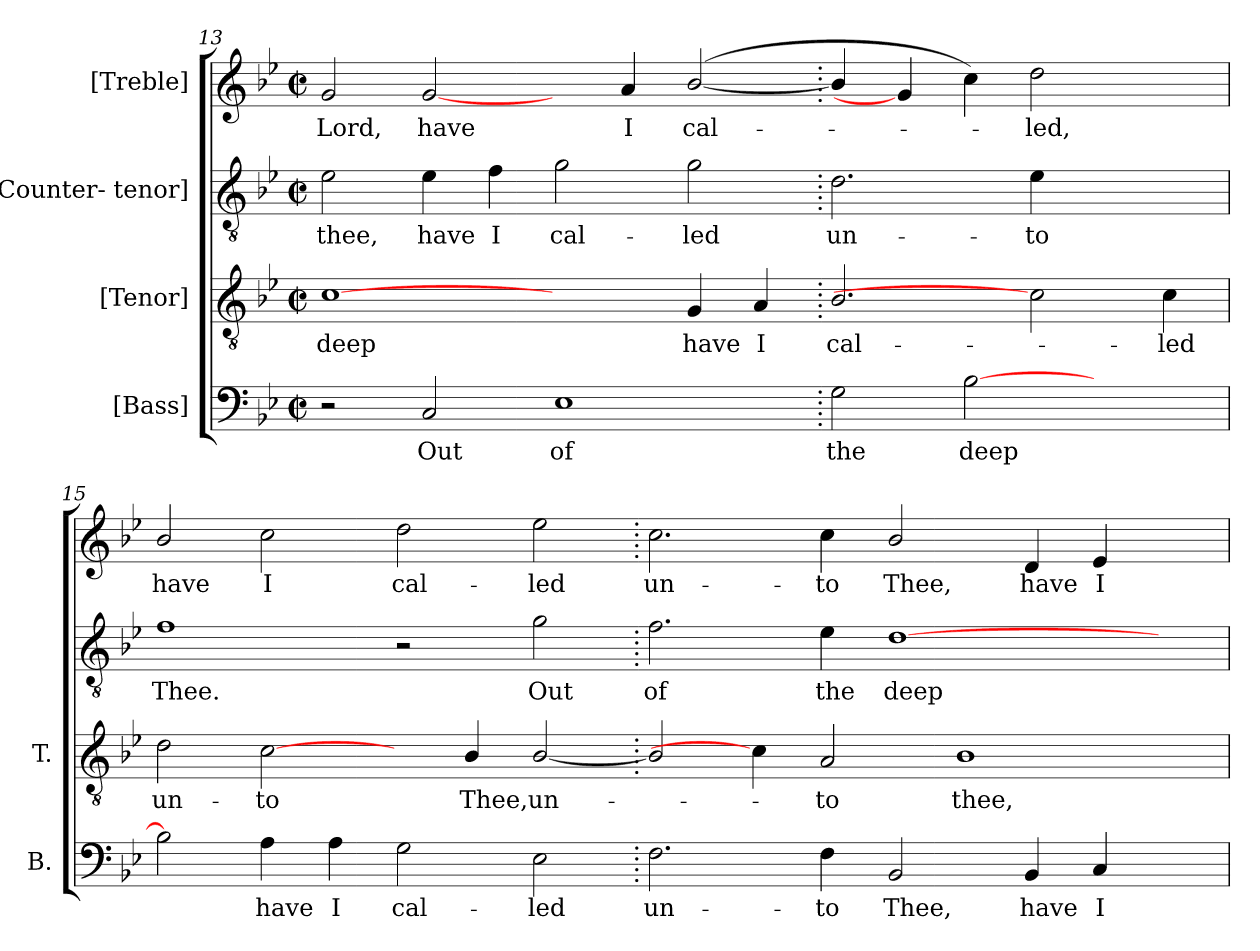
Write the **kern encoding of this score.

**kern	**text	**kern	**text	**kern	**text	**kern	**text
*part4	*part4	*part3	*part3	*part2	*part2	*part1	*part1
*staff4	*staff4	*staff3	*staff3	*staff2	*staff2	*staff1	*staff1
*I"[Bass]	*	*I"[Tenor]	*	*I"[Counter- tenor]	*	*I"[Treble]	*
*I'B.	*	*I'T.	*	*	*	*	*
*clefF4	*	*clefGv2	*	*clefGv2	*	*clefG2	*
*	*	*ITrd7c12	*	*ITrd7c12	*	*	*
*k[b-e-]	*	*k[b-e-]	*	*k[b-e-]	*	*k[b-e-]	*
*B-:	*	*B-:	*	*B-:	*	*B-:	*
*M2/2	*	*M2/2	*	*M2/2	*	*M2/2	*
*met(c|)	*	*met(c|)	*	*met(c|)	*	*met(c|)	*
=13	=13	=13	=13	=13	=13	=13	=13
!	!	!	!LO:LY:b:color=#000000	!	!	!	!
!	!	!	!	!	!LO:LY:b:color=#000000	!	!
!	!	!	!	!	!	!	!LO:LY:b:color=#000000
2r	.	[1Ci	deep	2E-i\	thee,	2gi/	Lord,
!	!LO:LY:b:color=#000000	!	!	!	!	!	!
!	!	!	!	!	!LO:LY:b:color=#000000	!	!
!	!	!	!	!	!	!	!LO:LY:b:color=#000000
2Ci/	Out	.	.	4E-i\	have	[2gi/	have
!	!	!	!	!	!LO:LY:b:color=#000000	!	!
.	.	.	.	4Fi\	I	.	.
!	!LO:LY:b:color=#000000	!	!	!	!	!	!
!	!	!	!	!	!LO:LY:b:color=#000000	!	!
1E-i	of	2ryy	.	2Gi\	cal-	4ryy	.
!	!	!	!	!	!	!	!LO:LY:b:color=#000000
.	.	.	.	.	.	4ai/	I
!	!	!	!LO:LY:b:color=#000000	!	!	!	!
!	!	!	!	!	!LO:LY:b:color=#000000	!	!
!	!	!	!	!	!	!	!LO:LY:b:color=#000000
.	.	4GGi/	have	2Gi\	-led	([2b-i/	cal-
!	!	!	!LO:LY:b:color=#000000	!	!	!	!
.	.	4AAi/	I	.	.	.	.
=14.	=14.	=14.	=14.	=14.	=14.	=14.	=14.
!	!LO:LY:b:color=#000000	!	!	!	!	!	!
!	!	!	!LO:LY:b:color=#000000	!	!	!	!
!	!	!	!	!	!LO:LY:b:color=#000000	!	!
2Gi\	the	2.BB-i/	cal-	2.Di\	un-	4b-i/]	.
.	.	.	.	.	.	4gi/]	.
!	!LO:LY:b:color=#000000	!	!	!	!	!	!
[2B-i\	deep	.	.	.	.	4cci\)	.
!	!	!	!	!	!LO:LY:b:color=#000000	!	!
!	!	!	!	!	!	!	!LO:LY:b:color=#000000
.	.	2Ci]	.	4E-i\	-to	2ddi\	-led,
2ryy	.	.	.	2ryy	.	.	.
!	!	!	!LO:LY:b:color=#000000	!	!	!	!
.	.	4Ci\	-led	.	.	4ryy	.
!!LO:LB:g=z
=15	=15	=15	=15	=15	=15	=15	=15
!	!	!	!LO:LY:b:color=#000000	!	!	!	!
!	!	!	!	!	!LO:LY:b:color=#000000	!	!
!	!	!	!	!	!	!	!LO:LY:b:color=#000000
2B-i\]	.	2Di\	un-	1Fi	Thee.	2b-i/	have
!	!LO:LY:b:color=#000000	!	!	!	!	!	!
!	!	!	!LO:LY:b:color=#000000	!	!	!	!
!	!	!	!	!	!	!	!LO:LY:b:color=#000000
4Ai\	have	[2Ci\	-to	.	.	2cci\	I
!	!LO:LY:b:color=#000000	!	!	!	!	!	!
4Ai\	I	.	.	.	.	.	.
!	!LO:LY:b:color=#000000	!	!	!	!	!	!
!	!	!	!	!	!	!	!LO:LY:b:color=#000000
2Gi\	cal-	4ryy	.	2r	.	2ddi\	cal-
!	!	!	!LO:LY:b:color=#000000	!	!	!	!
.	.	4BB-i/	Thee,	.	.	.	.
!	!LO:LY:b:color=#000000	!	!	!	!	!	!
!	!	!	!LO:LY:b:color=#000000	!	!	!	!
!	!	!	!	!	!LO:LY:b:color=#000000	!	!
!	!	!	!	!	!	!	!LO:LY:b:color=#000000
2E-i\	-led	[2BB-i/	un-	2Gi\	Out	2ee-i\	-led
=16.	=16.	=16.	=16.	=16.	=16.	=16.	=16.
!	!LO:LY:b:color=#000000	!	!	!	!	!	!
!	!	!	!	!	!LO:LY:b:color=#000000	!	!
!	!	!	!	!	!	!	!LO:LY:b:color=#000000
2.Fi\	un-	2BB-i/]	.	2.Fi\	of	2.cci\	un-
.	.	4Ci\]	.	.	.	.	.
!	!LO:LY:b:color=#000000	!	!	!	!	!	!
!	!	!	!LO:LY:b:color=#000000	!	!	!	!
!	!	!	!	!	!LO:LY:b:color=#000000	!	!
!	!	!	!	!	!	!	!LO:LY:b:color=#000000
4Fi\	-to	2AAi/	-to	4E-i\	the	4cci\	-to
!	!LO:LY:b:color=#000000	!	!	!	!	!	!
!	!	!	!	!	!LO:LY:b:color=#000000	!	!
!	!	!	!	!	!	!	!LO:LY:b:color=#000000
2BB-i/	Thee,	.	.	[1Di	deep	2b-i/	Thee,
!	!	!	!LO:LY:b:color=#000000	!	!	!	!
.	.	1BB-i	thee,	.	.	.	.
!	!LO:LY:b:color=#000000	!	!	!	!	!	!
!	!	!	!	!	!	!	!LO:LY:b:color=#000000
4BB-i/	have	.	.	.	.	4di/	have
!	!LO:LY:b:color=#000000	!	!	!	!	!	!
!	!	!	!	!	!	!	!LO:LY:b:color=#000000
4Ci/	I	.	.	.	.	4e-i/	I
4ryy	.	.	.	4ryy	.	4ryy	.
=	=	=	=	=	=	=	=
*-	*-	*-	*-	*-	*-	*-	*-
